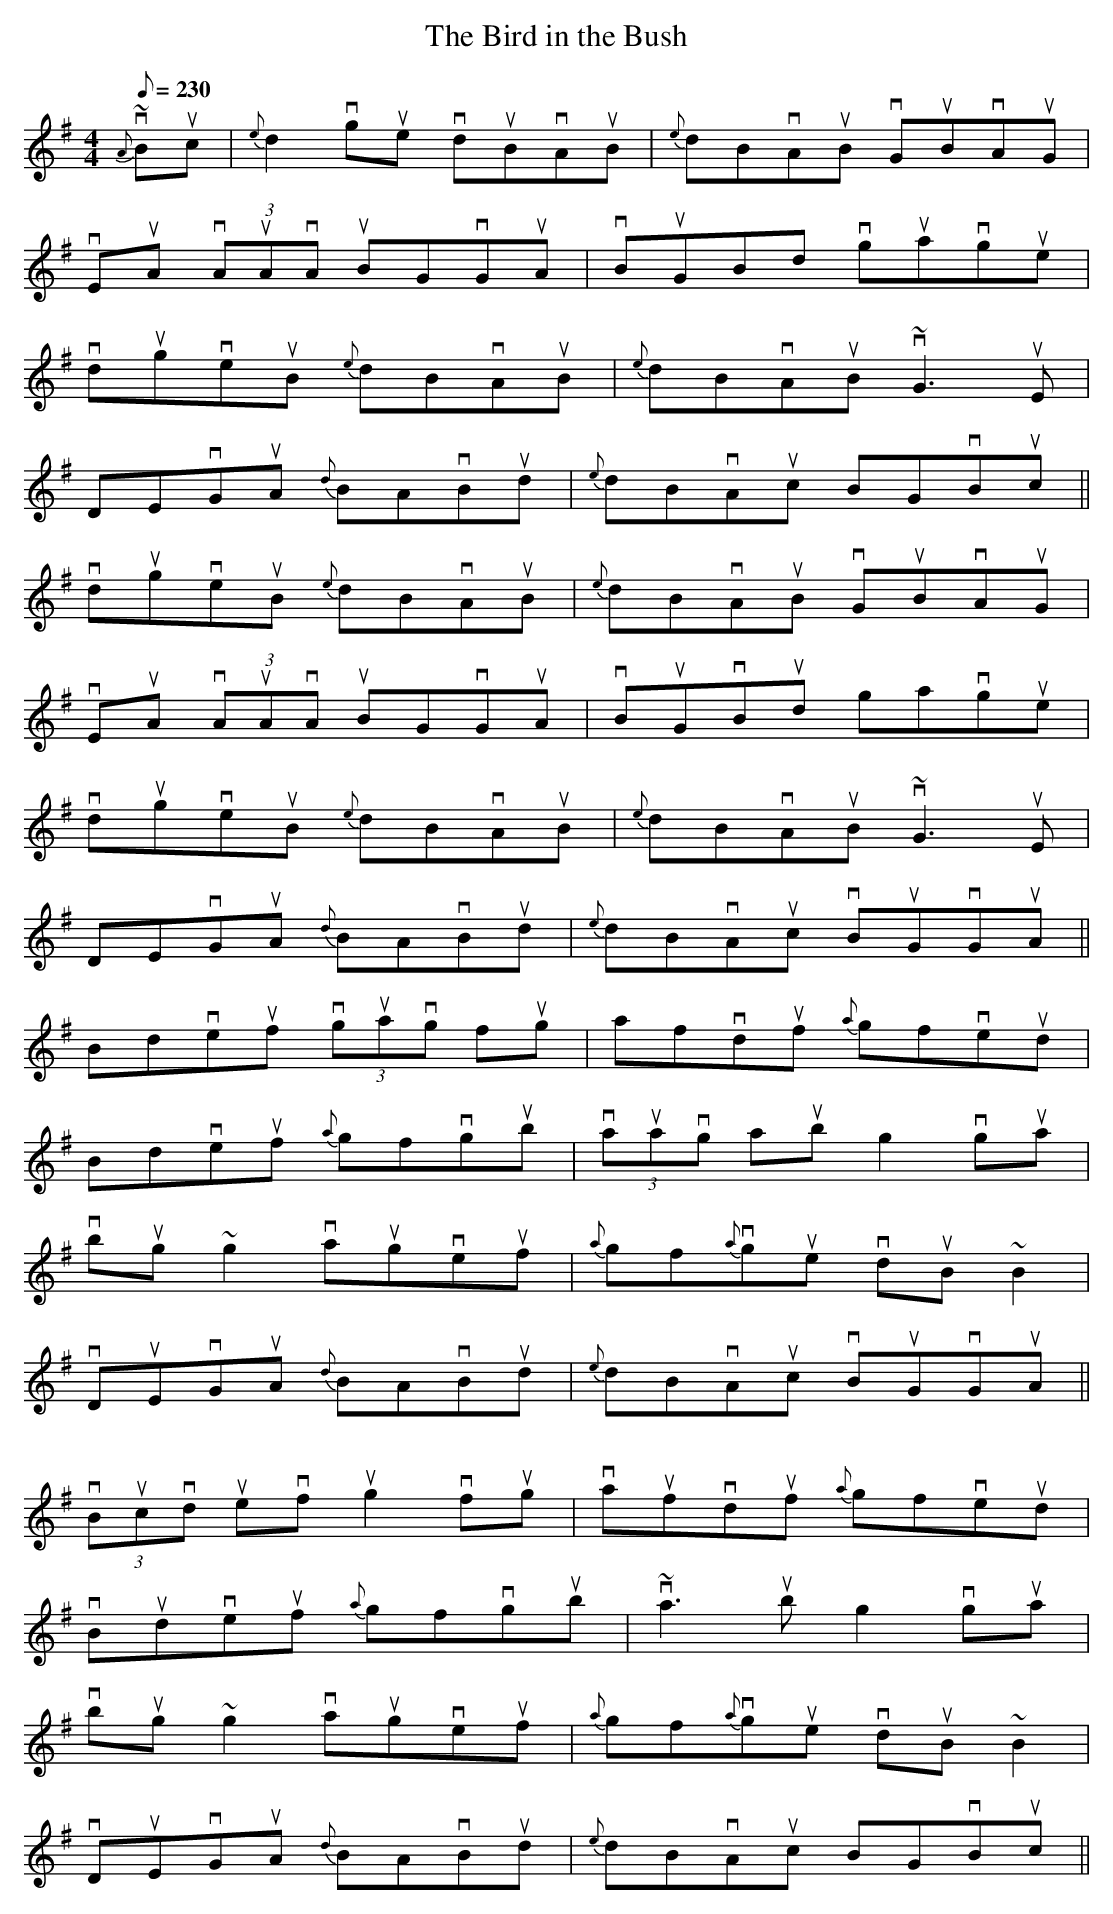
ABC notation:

X:1
T:The Bird in the Bush
M:4/4
L:1/8
Q:230
K:G
v{A}~Buc | {e}d2 vgue vduBvAuB | {e}dBvAuB vGuBvAuG |
vEuA (3vAuAvA uBGvGuA | vBuGBd vguavgue |
vdugveuB {e}dBvAuB | {e}dBvAuB v~G3 uE |
DEvGuA {d}BAvBud | {e}dBvAuc BGvBuc ||
vdugveuB {e}dBvAuB | {e}dBvAuB vGuBvAuG |
vEuA (3vAuAvA uBGvGuA | vBuGvBud gavgue |
vdugveuB {e}dBvAuB | {e}dBvAuB v~G3 uE |
DEvGuA {d}BAvBud | {e}dBvAuc vBuGvGuA ||
Bdveuf (3vguavg fug | afvduf {a}gfveud |
Bdveuf {a}gfvgub | (3vauavg aub g2 vgua |
vbug~g2 vaugveuf | {a}gfv{a}gue vduB~B2 |
vDuEvGuA {d}BAvBud | {e}dBvAuc vBuGvGuA ||
(3vBucvd uevf ug2 vfug | vaufvduf {a}gfveud |
vBudveuf {a}gfvgub | v~a3  ub g2 vgua |
vbug~g2 vaugveuf | {a}gfv{a}gue vduB~B2 |
vDuEvGuA {d}BAvBud | {e}dBvAuc  BGvBuc ||
